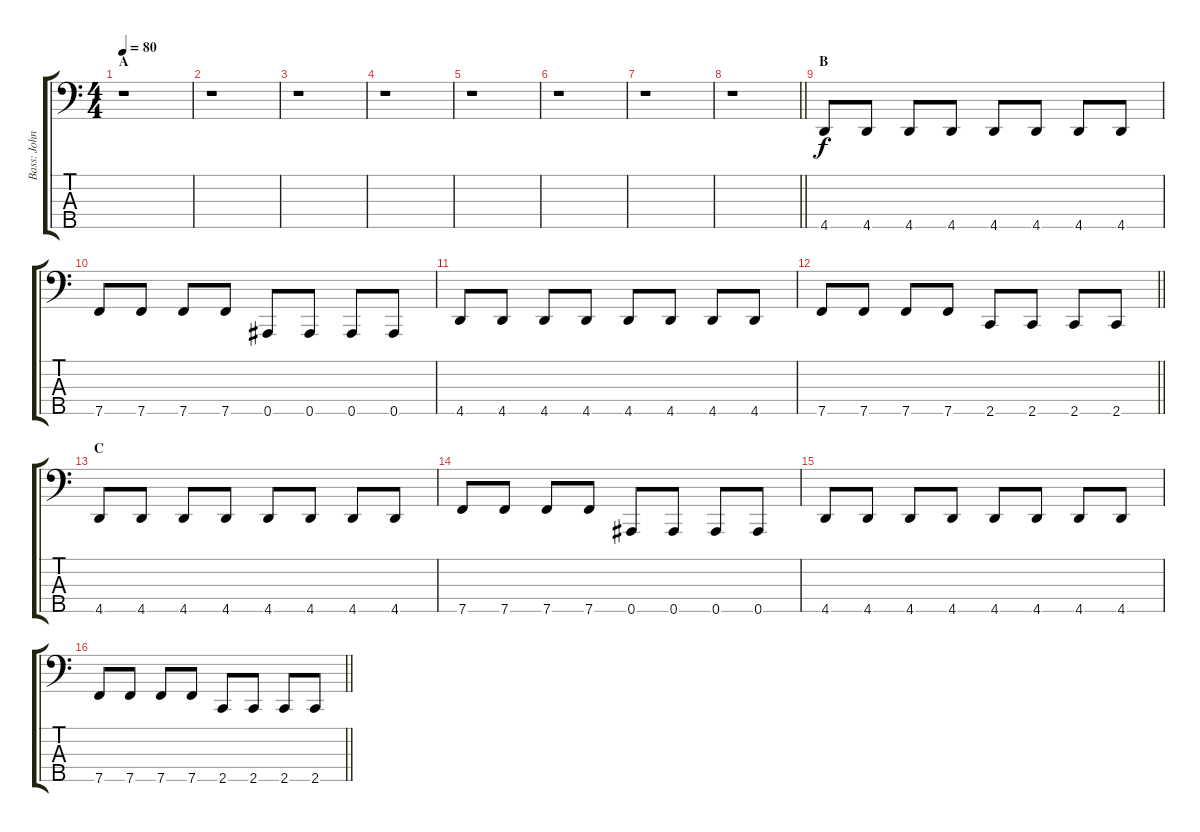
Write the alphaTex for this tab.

\track ("Bass: John Kis Gyevi" "Bass: John") {instrument electricbasspick}
\staff {score tabs}
\tuning (Ab2 Eb2 Bb1 F1 Bb0) {hide}
\ts (4 4)
\section ("" "A")
\tempo 80
\clef f4
\ks c
r.1{dy f instrument electricbasspick} |
r.1 |
r.1 |
r.1 |
r.1 |
r.1 |
r.1 |
\barLineRight lightlight
r.1 |
\section ("" "B")
4.5.8 4.5.8 4.5.8 4.5.8 4.5.8 4.5.8 4.5.8 4.5.8 |
7.5.8 7.5.8 7.5.8 7.5.8 0.5.8 0.5.8 0.5.8 0.5.8 |
4.5.8 4.5.8 4.5.8 4.5.8 4.5.8 4.5.8 4.5.8 4.5.8 |
\barLineRight lightlight
7.5.8 7.5.8 7.5.8 7.5.8 2.5.8 2.5.8 2.5.8 2.5.8 |
\section ("" "C")
4.5.8 4.5.8 4.5.8 4.5.8 4.5.8 4.5.8 4.5.8 4.5.8 |
7.5.8 7.5.8 7.5.8 7.5.8 0.5.8 0.5.8 0.5.8 0.5.8 |
4.5.8 4.5.8 4.5.8 4.5.8 4.5.8 4.5.8 4.5.8 4.5.8 |
\barLineRight lightlight
7.5.8 7.5.8 7.5.8 7.5.8 2.5.8 2.5.8 2.5.8 2.5.8
